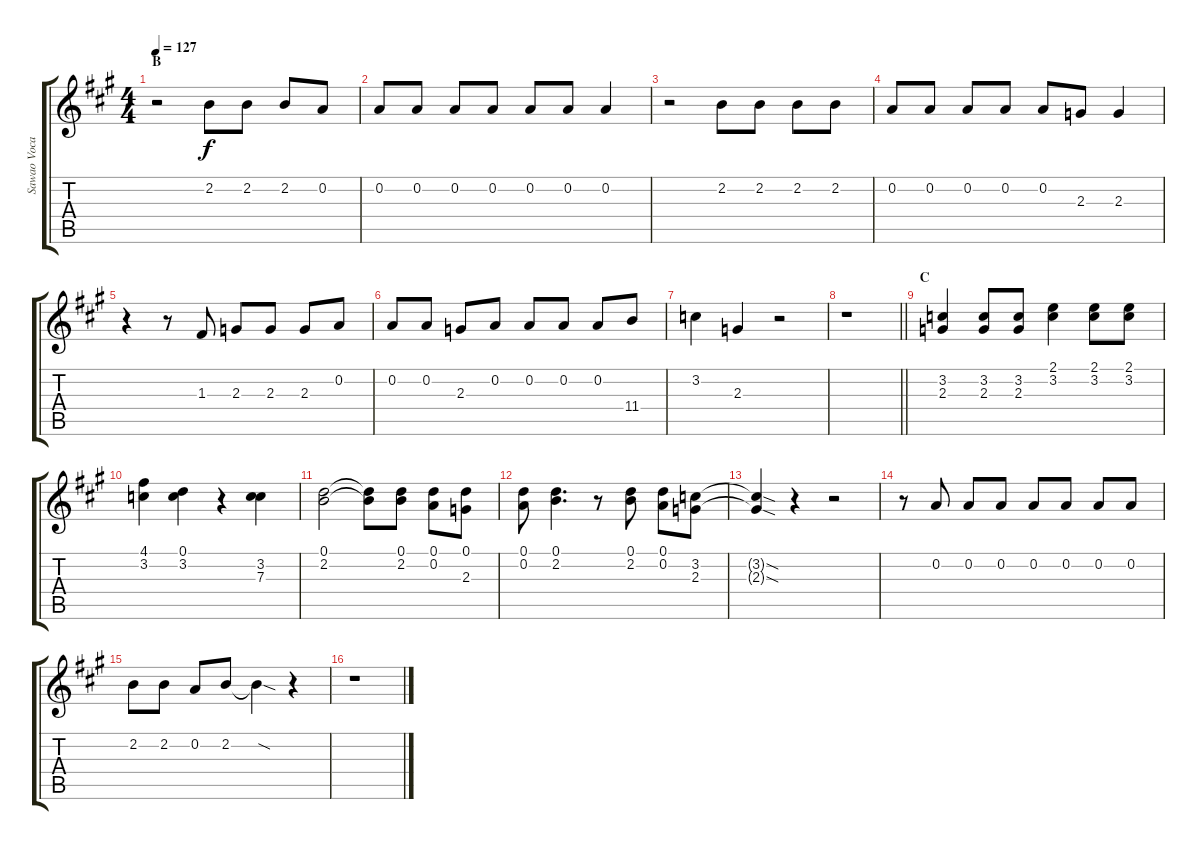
\track ("Sawao Vocal" "Sawao Voca") {instrument contrabass}
\staff {score tabs}
\tuning (D4 A3 F3 C3 G2 D2) {hide}
\ts (4 4)
\section ("" "B")
\tempo 127
\clef g2
\ks a
r.2{dy f} 2.2.8 2.2.8 2.2.8 0.2.8 |
0.2.8 0.2.8 0.2.8 0.2.8 0.2.8 0.2.8 0.2.4 |
r.2 2.2.8 2.2.8 2.2.8 2.2.8 |
0.2.8 0.2.8 0.2.8 0.2.8 0.2.8 2.3.8 2.3.4 |
r.4 r.8 1.3.8 2.3.8 2.3.8 2.3.8 0.2.8 |
0.2.8 0.2.8 2.3.8 0.2.8 0.2.8 0.2.8 0.2.8 11.4.8 |
3.2.4 2.3.4 r.2 |
\barLineRight lightlight
r.1 |
\section ("" "C")
(3.2 2.3).4 (3.2 2.3).8 (3.2 2.3).8 (2.1 3.2).4 (2.1 3.2).8 (2.1 3.2).8 |
(4.1 3.2).4 (0.1 3.2).4 r.4 (3.2 7.3).4 |
(0.1 2.2).2 (0.1{t} 2.2{t}).8 (0.1 2.2).8 (0.1 0.2).8 (0.1 2.3).8 |
(0.1 0.2).8 (0.1 2.2).4{d} r.8 (0.1 2.2).8 (0.1 0.2).8 (3.2 2.3).8 |
(3.2{sod t} 2.3{sod t}).4 r.4 r.2 |
r.8 0.2.8 0.2.8 0.2.8 0.2.8 0.2.8 0.2.8 0.2.8 |
2.2.8 2.2.8 0.2.8 2.2.8 2.2{sod t}.4 r.4 |
r.1
